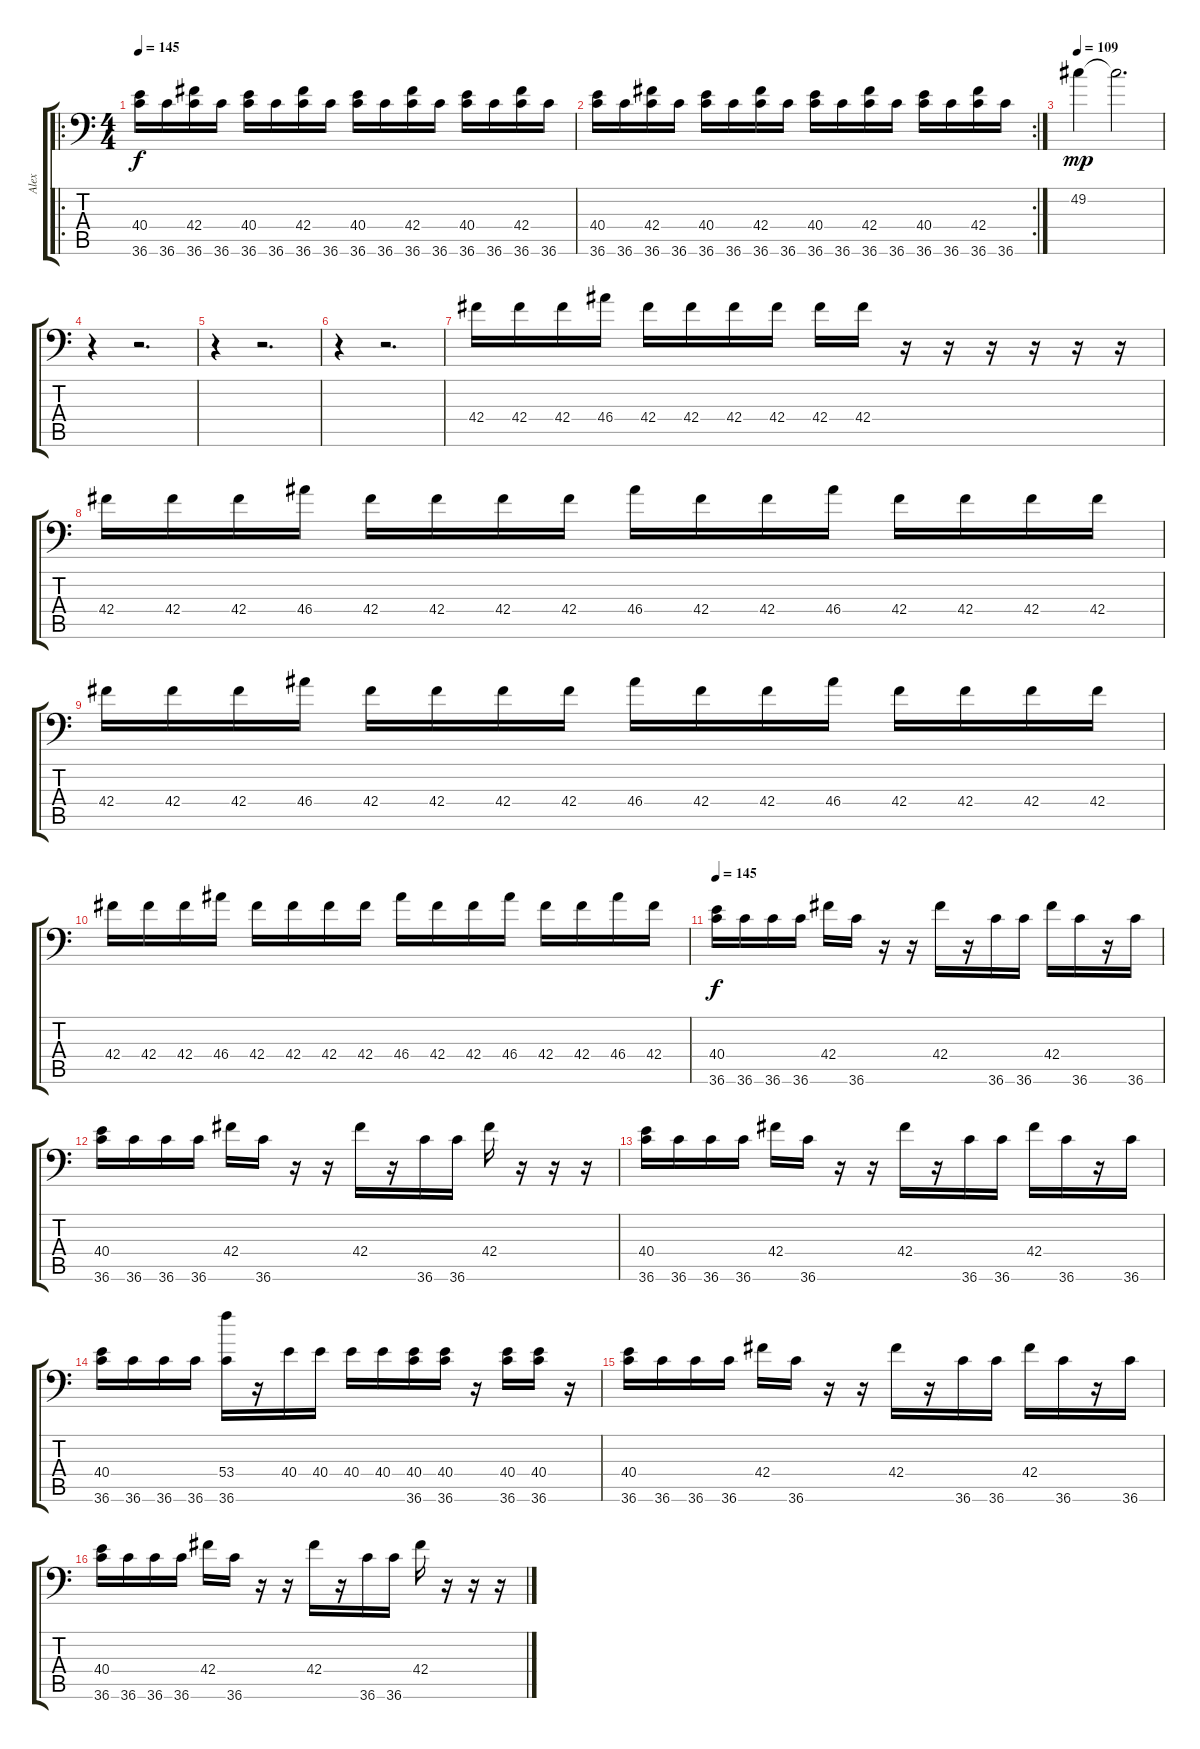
\track ("Alex" "Alex") {instrument acousticgrandpiano}
\staff {score tabs}
\tuning (C-1 C-1 C-1 C-1 C-1 C-1) {hide}
\ro
\ts (4 4)
\tempo 145
\clef f4
\ks c
(40.4 36.6).16{dy f} 36.6.16 (42.4 36.6).16 36.6.16 (40.4 36.6).16 36.6.16 (42.4 36.6).16 36.6.16 (40.4 36.6).16 36.6.16 (42.4 36.6).16 36.6.16 (40.4 36.6).16 36.6.16 (42.4 36.6).16 36.6.16 |
\rc 2
(40.4 36.6).16 36.6.16 (42.4 36.6).16 36.6.16 (40.4 36.6).16 36.6.16 (42.4 36.6).16 36.6.16 (40.4 36.6).16 36.6.16 (42.4 36.6).16 36.6.16 (40.4 36.6).16 36.6.16 (42.4 36.6).16 36.6.16 |
\tempo 109
49.2.4{dy mp} 49.2{t}.2{d} |
r.4 r.2{d} |
r.4 r.2{d} |
r.4 r.2{d} |
42.4.16 42.4.16 42.4.16 46.4.16 42.4.16 42.4.16 42.4.16 42.4.16 42.4.16 42.4.16 r.16 r.16 r.16 r.16 r.16 r.16 |
42.4.16 42.4.16 42.4.16 46.4.16 42.4.16 42.4.16 42.4.16 42.4.16 46.4.16 42.4.16 42.4.16 46.4.16 42.4.16 42.4.16 42.4.16 42.4.16 |
42.4.16 42.4.16 42.4.16 46.4.16 42.4.16 42.4.16 42.4.16 42.4.16 46.4.16 42.4.16 42.4.16 46.4.16 42.4.16 42.4.16 42.4.16 42.4.16 |
42.4.16 42.4.16 42.4.16 46.4.16 42.4.16 42.4.16 42.4.16 42.4.16 46.4.16 42.4.16 42.4.16 46.4.16 42.4.16 42.4.16 46.4.16 42.4.16 |
\tempo 145
(40.4 36.6).16{dy f} 36.6.16 36.6.16 36.6.16 42.4.16 36.6.16 r.16 r.16 42.4.16 r.16 36.6.16 36.6.16 42.4.16 36.6.16 r.16 36.6.16 |
(40.4 36.6).16 36.6.16 36.6.16 36.6.16 42.4.16 36.6.16 r.16 r.16 42.4.16 r.16 36.6.16 36.6.16 42.4.16 r.16 r.16 r.16 |
(40.4 36.6).16 36.6.16 36.6.16 36.6.16 42.4.16 36.6.16 r.16 r.16 42.4.16 r.16 36.6.16 36.6.16 42.4.16 36.6.16 r.16 36.6.16 |
(40.4 36.6).16 36.6.16 36.6.16 36.6.16 (53.4 36.6).16 r.16 40.4.16 40.4.16 40.4.16 40.4.16 (40.4 36.6).16 (40.4 36.6).16 r.16 (40.4 36.6).16 (40.4 36.6).16 r.16 |
(40.4 36.6).16 36.6.16 36.6.16 36.6.16 42.4.16 36.6.16 r.16 r.16 42.4.16 r.16 36.6.16 36.6.16 42.4.16 36.6.16 r.16 36.6.16 |
(40.4 36.6).16 36.6.16 36.6.16 36.6.16 42.4.16 36.6.16 r.16 r.16 42.4.16 r.16 36.6.16 36.6.16 42.4.16 r.16 r.16 r.16
